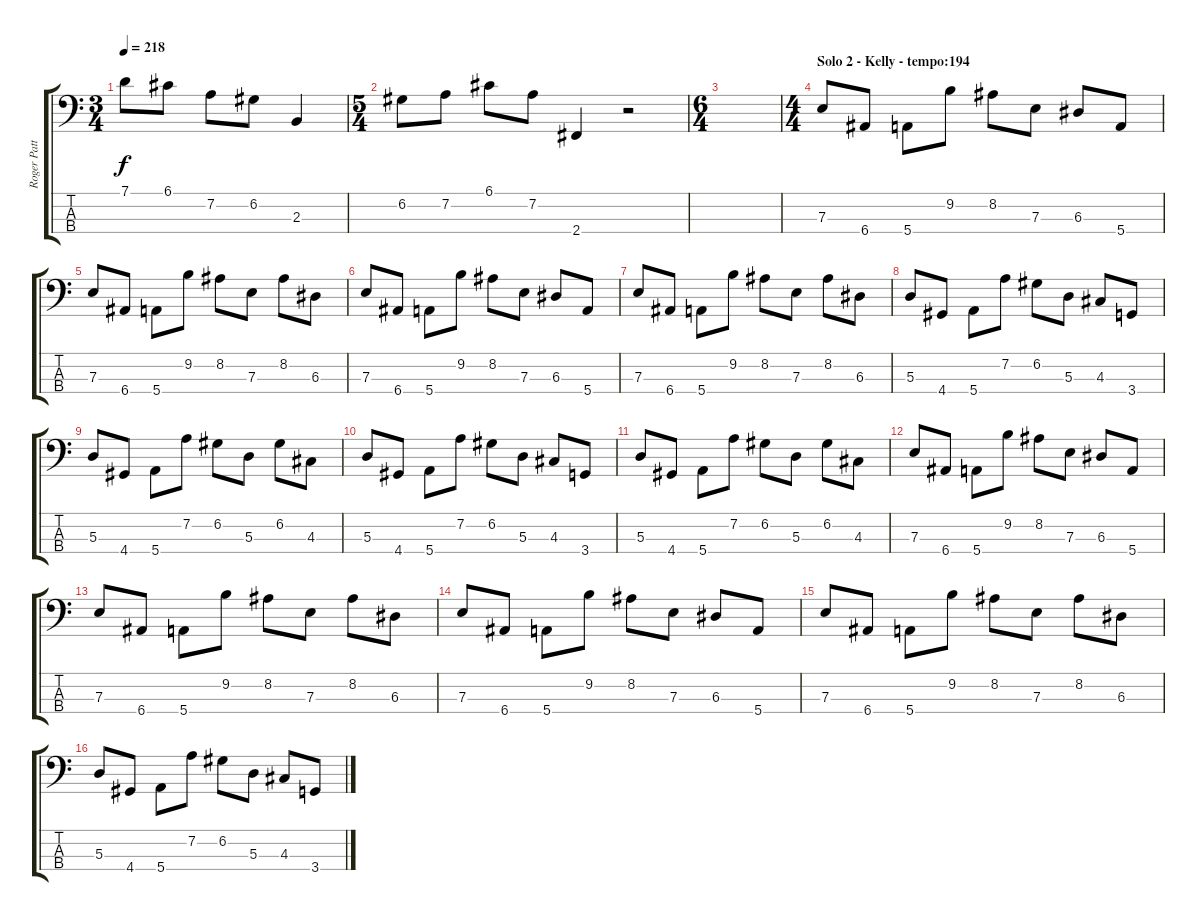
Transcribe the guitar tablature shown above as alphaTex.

\track ("Roger Patterson" "Roger Patt") {instrument electricbassfinger}
\staff {score tabs}
\tuning (G2 D2 A1 E1) {hide}
\ts (3 4)
\tempo 218
\clef f4
\ks c
7.1.8{dy f} 6.1.8 7.2.8 6.2.8 2.3.4 |
\ts (5 4)
6.2.8 7.2.8 6.1.8 7.2.8 2.4.4 r.2 |
\ts (6 4)
|
\ts (4 4)
\section ("" "Solo 2 - Kelly - tempo:194")
7.3.8 6.4.8 5.4.8 9.2.8 8.2.8 7.3.8 6.3.8 5.4.8 |
7.3.8 6.4.8 5.4.8 9.2.8 8.2.8 7.3.8 8.2.8 6.3.8 |
7.3.8 6.4.8 5.4.8 9.2.8 8.2.8 7.3.8 6.3.8 5.4.8 |
7.3.8 6.4.8 5.4.8 9.2.8 8.2.8 7.3.8 8.2.8 6.3.8 |
5.3.8 4.4.8 5.4.8 7.2.8 6.2.8 5.3.8 4.3.8 3.4.8 |
5.3.8 4.4.8 5.4.8 7.2.8 6.2.8 5.3.8 6.2.8 4.3.8 |
5.3.8 4.4.8 5.4.8 7.2.8 6.2.8 5.3.8 4.3.8 3.4.8 |
5.3.8 4.4.8 5.4.8 7.2.8 6.2.8 5.3.8 6.2.8 4.3.8 |
7.3.8 6.4.8 5.4.8 9.2.8 8.2.8 7.3.8 6.3.8 5.4.8 |
7.3.8 6.4.8 5.4.8 9.2.8 8.2.8 7.3.8 8.2.8 6.3.8 |
7.3.8 6.4.8 5.4.8 9.2.8 8.2.8 7.3.8 6.3.8 5.4.8 |
7.3.8 6.4.8 5.4.8 9.2.8 8.2.8 7.3.8 8.2.8 6.3.8 |
5.3.8 4.4.8 5.4.8 7.2.8 6.2.8 5.3.8 4.3.8 3.4.8
